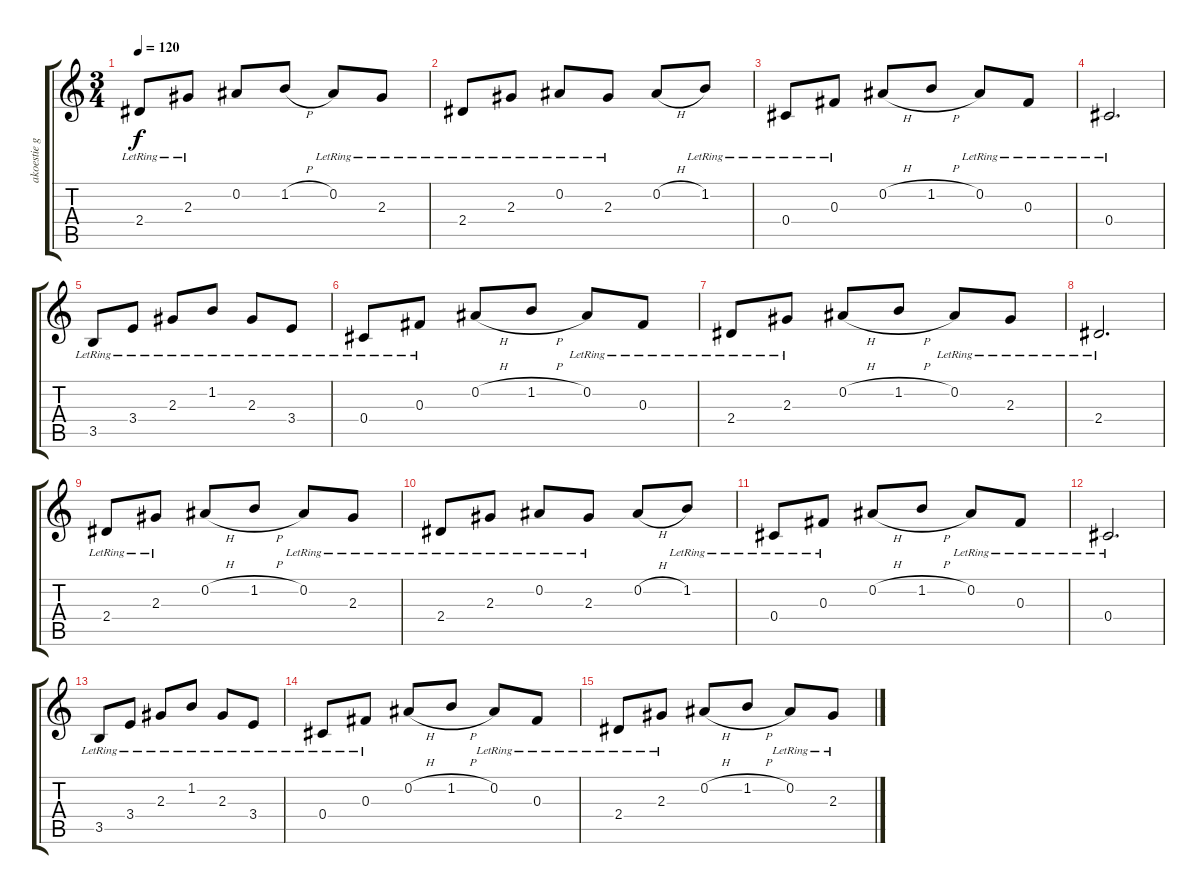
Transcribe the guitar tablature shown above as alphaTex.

\track ("akoestie guitar" "akoestie g") {instrument acousticguitarsteel}
\staff {score tabs}
\tuning (Eb4 Bb3 Gb3 Db3 Ab2 Eb2) {hide}
\ts (3 4)
\tempo 120
\clef g2
\ks c
2.4{lr}.8{dy f} 2.3{lr}.8 0.2.8 1.2{h}.8 0.2{lr}.8 2.3{lr}.8 |
2.4{lr}.8 2.3{lr}.8 0.2{lr}.8 2.3{lr}.8 0.2{h}.8 1.2{lr}.8 |
0.4{lr}.8 0.3{lr}.8 0.2{h}.8 1.2{h}.8 0.2{lr}.8 0.3{lr}.8 |
0.4{lr}.2{d} |
3.5{lr}.8 3.4{lr}.8 2.3{lr}.8 1.2{lr}.8 2.3{lr}.8 3.4{lr}.8 |
0.4{lr}.8 0.3{lr}.8 0.2{h}.8 1.2{h}.8 0.2{lr}.8 0.3{lr}.8 |
2.4{lr}.8 2.3{lr}.8 0.2{h}.8 1.2{h}.8 0.2{lr}.8 2.3{lr}.8 |
2.4{lr}.2{d} |
2.4{lr}.8 2.3{lr}.8 0.2{h}.8 1.2{h}.8 0.2{lr}.8 2.3{lr}.8 |
2.4{lr}.8 2.3{lr}.8 0.2{lr}.8 2.3{lr}.8 0.2{h}.8 1.2{lr}.8 |
0.4{lr}.8 0.3{lr}.8 0.2{h}.8 1.2{h}.8 0.2{lr}.8 0.3{lr}.8 |
0.4{lr}.2{d} |
3.5{lr}.8 3.4{lr}.8 2.3{lr}.8 1.2{lr}.8 2.3{lr}.8 3.4{lr}.8 |
0.4{lr}.8 0.3{lr}.8 0.2{h}.8 1.2{h}.8 0.2{lr}.8 0.3{lr}.8 |
2.4{lr}.8 2.3{lr}.8 0.2{h}.8 1.2{h}.8 0.2{lr}.8 2.3{lr}.8
